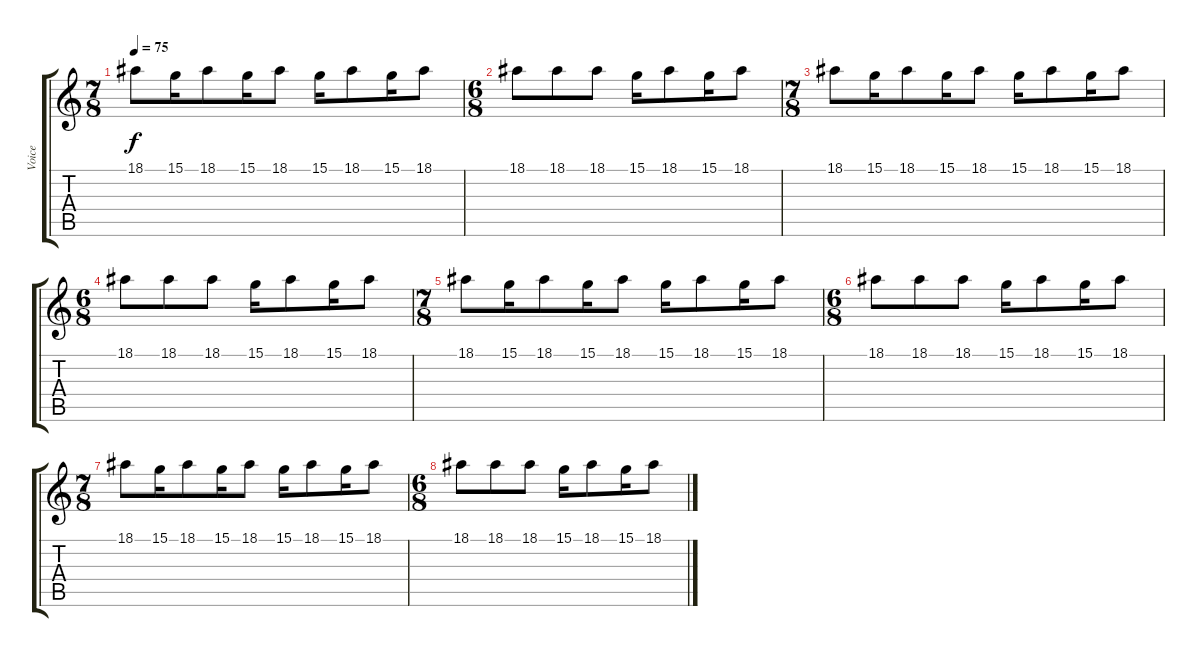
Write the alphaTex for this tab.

\track ("Voice" "Voice") {instrument lead6voice}
\staff {score tabs}
\tuning (E4 B3 G3 D3 A2 E2) {hide}
\ts (7 8)
\tempo 75
\clef g2
\ks c
18.1.8{dy f} 15.1.16 18.1.8 15.1.16 18.1.8 15.1.16 18.1.8 15.1.16 18.1.8 |
\ts (6 8)
18.1.8 18.1.8 18.1.8 15.1.16 18.1.8 15.1.16 18.1.8 |
\ts (7 8)
18.1.8 15.1.16 18.1.8 15.1.16 18.1.8 15.1.16 18.1.8 15.1.16 18.1.8 |
\ts (6 8)
18.1.8 18.1.8 18.1.8 15.1.16 18.1.8 15.1.16 18.1.8 |
\ts (7 8)
18.1.8 15.1.16 18.1.8 15.1.16 18.1.8 15.1.16 18.1.8 15.1.16 18.1.8 |
\ts (6 8)
18.1.8 18.1.8 18.1.8 15.1.16 18.1.8 15.1.16 18.1.8 |
\ts (7 8)
18.1.8 15.1.16 18.1.8 15.1.16 18.1.8 15.1.16 18.1.8 15.1.16 18.1.8 |
\ts (6 8)
18.1.8 18.1.8 18.1.8 15.1.16 18.1.8 15.1.16 18.1.8
